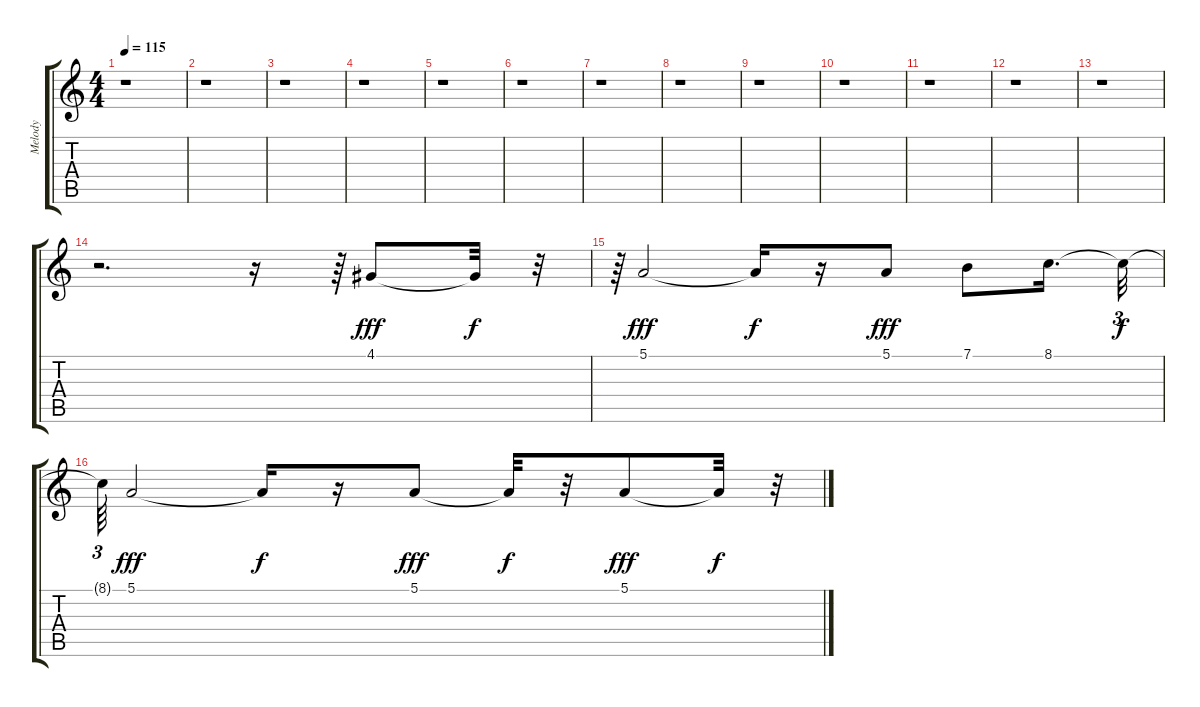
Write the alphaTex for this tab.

\track ("Melody" "Melody") {instrument altosax}
\staff {score tabs}
\tuning (E4 B3 G3 D3 A2 E2) {hide}
\ts (4 4)
\tempo 115
\clef g2
\ks c
r.1{dy f} |
r.1 |
r.1 |
r.1 |
r.1 |
r.1 |
r.1 |
r.1 |
r.1 |
r.1 |
r.1 |
r.1 |
r.1 |
r.2{d} r.16 r.64{tu (3 2)} 4.1.8{dy fff} 4.1{t}.32{dy f} r.32{tu (3 2)} |
r.64{tu (3 2)} 5.1.2{dy fff} 5.1{t}.16{dy f} r.16 5.1.8{dy fff} 7.1.8 8.1.16{d} 8.1{t}.32{tu (3 2) dy f} |
8.1{t}.64{tu (3 2)} 5.1.2{dy fff} 5.1{t}.16{dy f} r.16 5.1.8{dy fff} 5.1{t}.32{dy f} r.32 5.1.8{dy fff} 5.1{t}.32{dy f} r.32{tu (3 2)}
